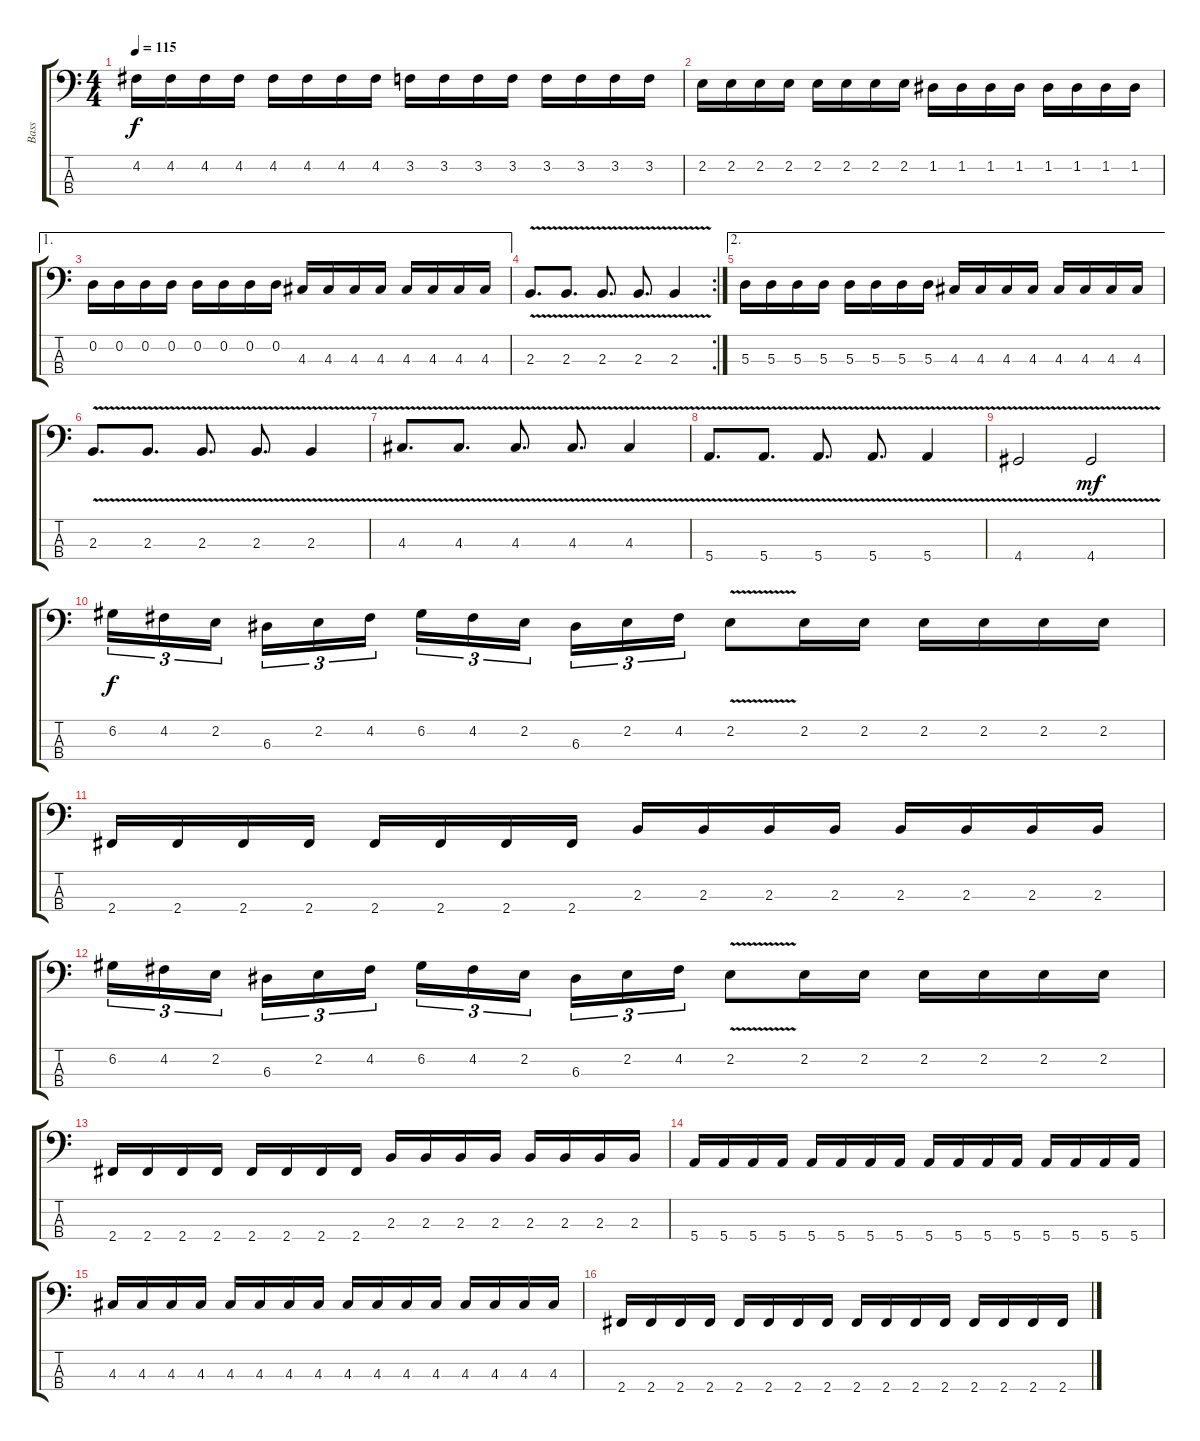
\track ("Bass" "Bass") {instrument electricbassfinger}
\staff {score tabs}
\tuning (G2 D2 A1 E1) {hide}
\ts (4 4)
\tempo 115
\clef f4
\ks c
4.2.16{dy f} 4.2.16 4.2.16 4.2.16 4.2.16 4.2.16 4.2.16 4.2.16 3.2.16 3.2.16 3.2.16 3.2.16 3.2.16 3.2.16 3.2.16 3.2.16 |
2.2.16 2.2.16 2.2.16 2.2.16 2.2.16 2.2.16 2.2.16 2.2.16 1.2.16 1.2.16 1.2.16 1.2.16 1.2.16 1.2.16 1.2.16 1.2.16 |
\ae 1
0.2.16 0.2.16 0.2.16 0.2.16 0.2.16 0.2.16 0.2.16 0.2.16 4.3.16 4.3.16 4.3.16 4.3.16 4.3.16 4.3.16 4.3.16 4.3.16 |
\rc 2
2.3{v}.8{d} 2.3{v}.8{d} 2.3{v}.8{d} 2.3{v}.8{d} 2.3{v}.4 |
\ae 2
5.3.16 5.3.16 5.3.16 5.3.16 5.3.16 5.3.16 5.3.16 5.3.16 4.3.16 4.3.16 4.3.16 4.3.16 4.3.16 4.3.16 4.3.16 4.3.16 |
2.3{v}.8{d} 2.3{v}.8{d} 2.3{v}.8{d} 2.3{v}.8{d} 2.3{v}.4 |
4.3{v}.8{d} 4.3{v}.8{d} 4.3{v}.8{d} 4.3{v}.8{d} 4.3{v}.4 |
5.4{v}.8{d} 5.4{v}.8{d} 5.4{v}.8{d} 5.4{v}.8{d} 5.4{v}.4 |
4.4{v}.2 4.4{v}.2{dy mf} |
6.2.16{tu (3 2) dy f} 4.2.16{tu (3 2)} 2.2.16{tu (3 2) beam splitsecondary} 6.3.16{tu (3 2)} 2.2.16{tu (3 2)} 4.2.16{tu (3 2)} 6.2.16{tu (3 2)} 4.2.16{tu (3 2)} 2.2.16{tu (3 2) beam splitsecondary} 6.3.16{tu (3 2)} 2.2.16{tu (3 2)} 4.2.16{tu (3 2)} 2.2{v}.8 2.2.16 2.2.16 2.2.16 2.2.16 2.2.16 2.2.16 |
2.4.16 2.4.16 2.4.16 2.4.16 2.4.16 2.4.16 2.4.16 2.4.16 2.3.16 2.3.16 2.3.16 2.3.16 2.3.16 2.3.16 2.3.16 2.3.16 |
6.2.16{tu (3 2)} 4.2.16{tu (3 2)} 2.2.16{tu (3 2) beam splitsecondary} 6.3.16{tu (3 2)} 2.2.16{tu (3 2)} 4.2.16{tu (3 2)} 6.2.16{tu (3 2)} 4.2.16{tu (3 2)} 2.2.16{tu (3 2) beam splitsecondary} 6.3.16{tu (3 2)} 2.2.16{tu (3 2)} 4.2.16{tu (3 2)} 2.2{v}.8 2.2.16 2.2.16 2.2.16 2.2.16 2.2.16 2.2.16 |
2.4.16 2.4.16 2.4.16 2.4.16 2.4.16 2.4.16 2.4.16 2.4.16 2.3.16 2.3.16 2.3.16 2.3.16 2.3.16 2.3.16 2.3.16 2.3.16 |
5.4.16 5.4.16 5.4.16 5.4.16 5.4.16 5.4.16 5.4.16 5.4.16 5.4.16 5.4.16 5.4.16 5.4.16 5.4.16 5.4.16 5.4.16 5.4.16 |
4.3.16 4.3.16 4.3.16 4.3.16 4.3.16 4.3.16 4.3.16 4.3.16 4.3.16 4.3.16 4.3.16 4.3.16 4.3.16 4.3.16 4.3.16 4.3.16 |
2.4.16 2.4.16 2.4.16 2.4.16 2.4.16 2.4.16 2.4.16 2.4.16 2.4.16 2.4.16 2.4.16 2.4.16 2.4.16 2.4.16 2.4.16 2.4.16
